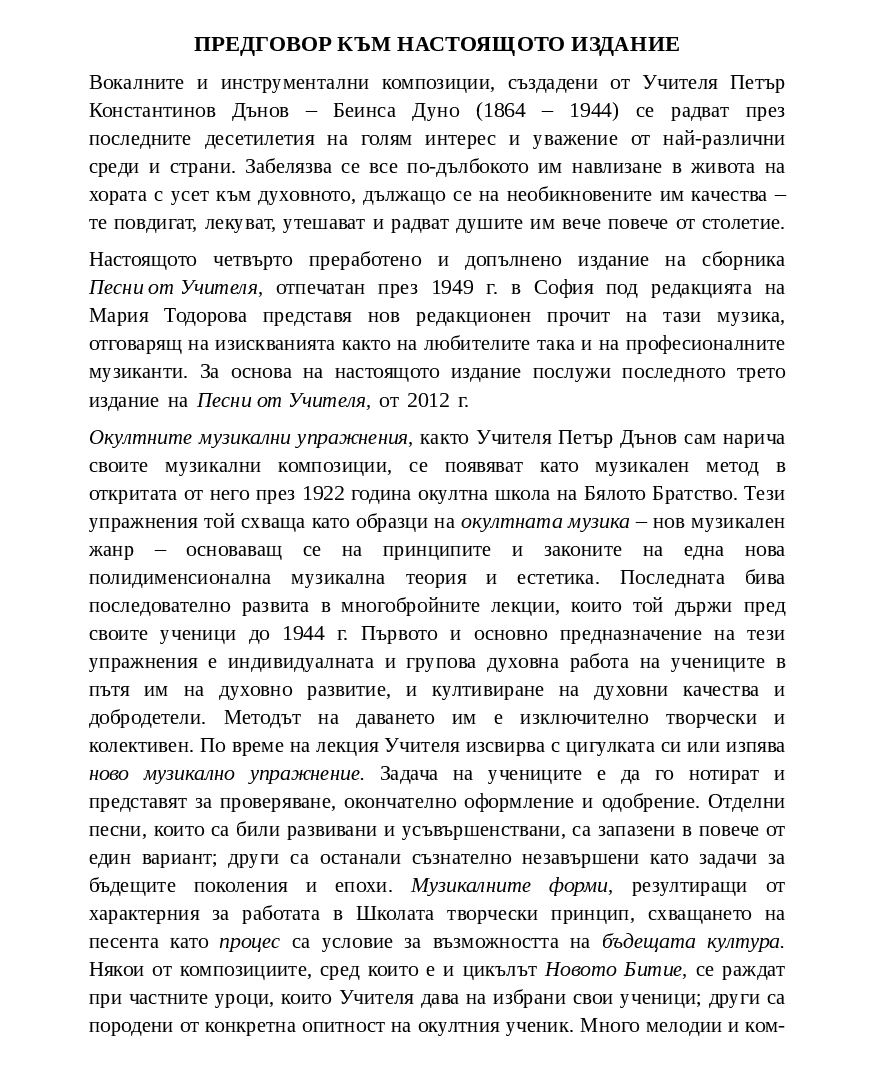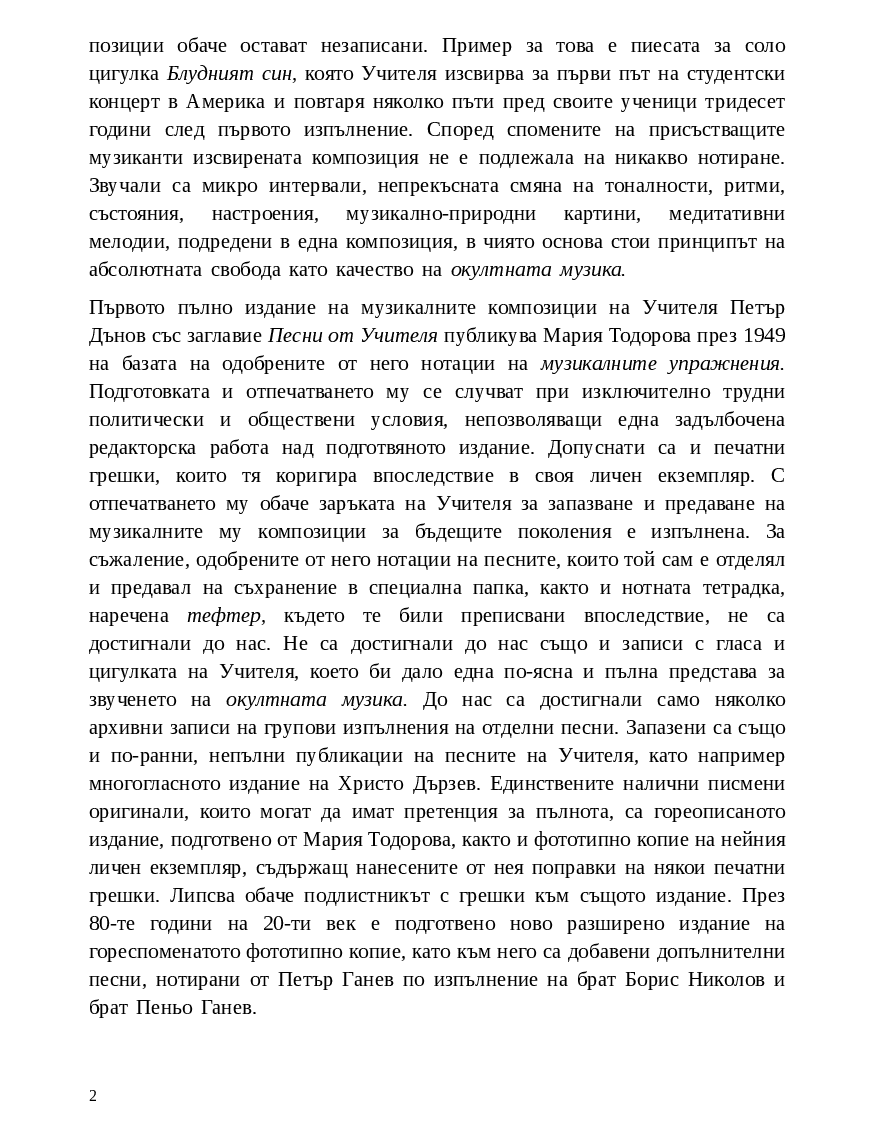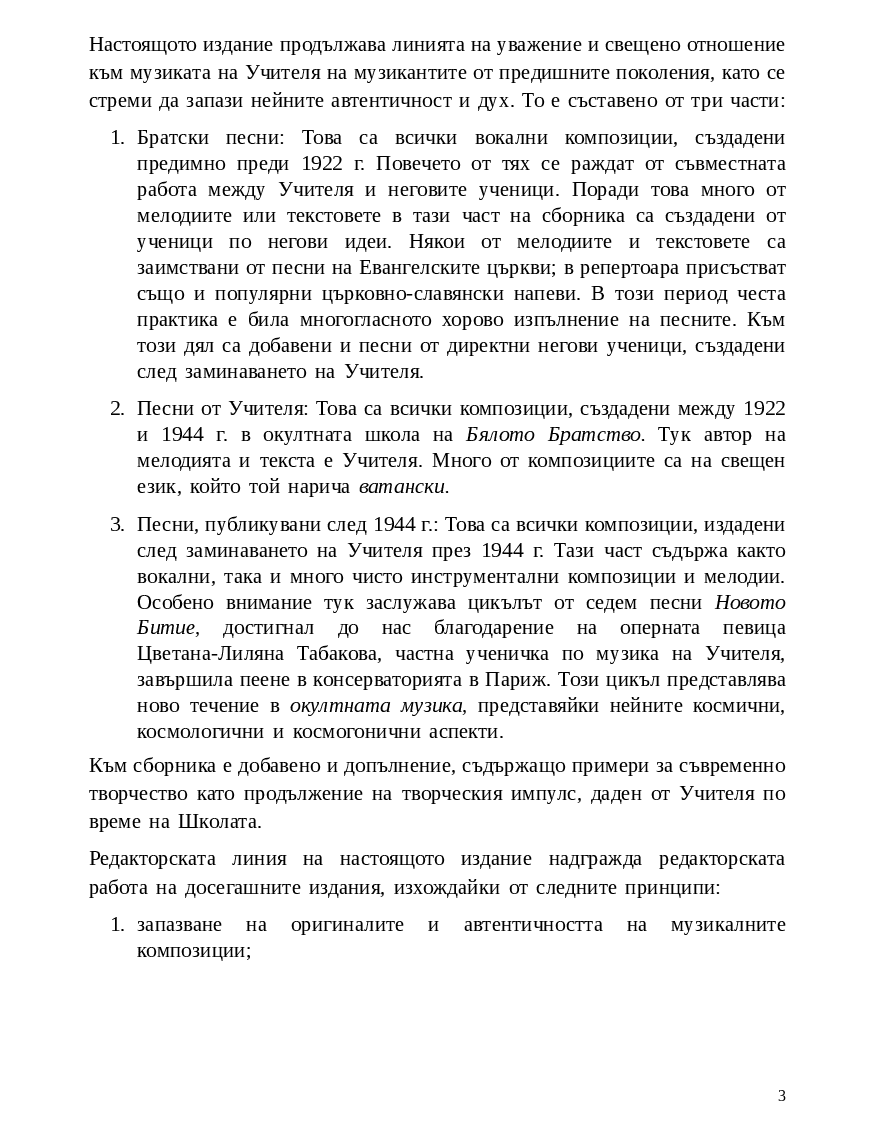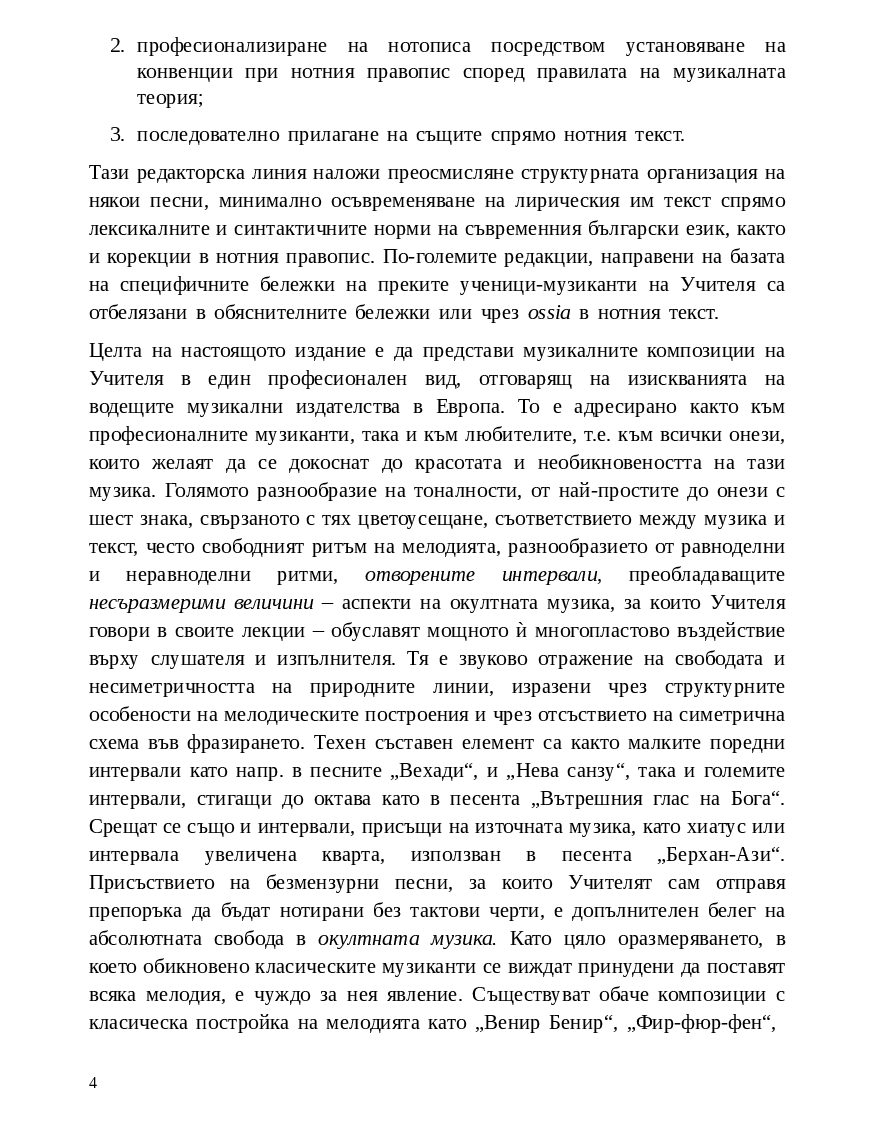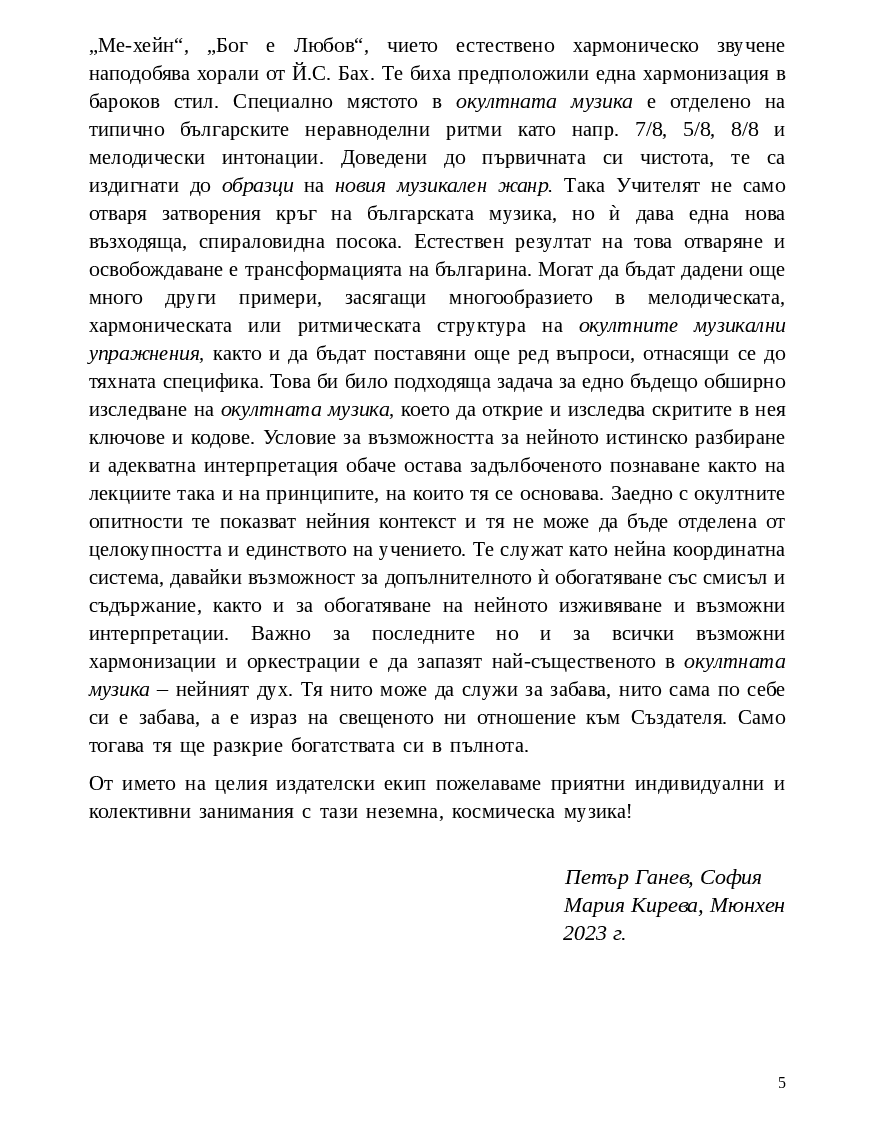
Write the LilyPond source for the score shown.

\version "2.24.2"

% include paper part and global functions
\include "include/globals.ily"

\bookpart {
  \paper {
    print-all-headers = ##f
    print-page-number = ##t
    print-first-page-number = ##f

    % put page numbers on the bottom
    oddHeaderMarkup = \markup ""
    evenHeaderMarkup = \markup ""
    oddFooterMarkup = \markup
    \fill-line {
      ""
      \if \should-print-page-number \fromproperty #'page:page-number-string
    }
    evenFooterMarkup = \markup
    \fill-line {
      \if \should-print-page-number \fromproperty #'page:page-number-string
      ""
    }

    left-margin = 1.5\cm
    right-margin = 1.5\cm
    top-margin = 1.6\cm
    bottom-margin = 1.2\cm
    ragged-bottom = ##t % do not spread the staves to fill the whole vertical space


  }

  \tocItem \markup "Предговор към настоящото издание"
  \markup \fontsize  #+3.0 { \fill-line \bold {"ПРЕДГОВОР КЪМ НАСТОЯЩОТО ИЗДАНИЕ"} }

  \markup \fontsize #+2.5 {
    \vspace #0.9  \override #'(baseline-skip . 2.7)
    \justify {

      Вокалните и инструментални композиции, създадени от Учителя Петър Константинов Дънов – Беинса Дуно (1864 – 1944) се радват през последните десетилетия на голям интерес и уважение от най-различни среди и страни. Забелязва се все по-дълбокото им навлизане в живота на хората с усет към духовното, дължащо се на необикновените им качества – те повдигат, лекуват, утешават и радват душите им вече повече от столетие.
    }
  }

  \markup \fontsize #+2.5 {
    \vspace #0.9  \override #'(baseline-skip . 2.7)
    \justify {

      Настоящото четвърто преработено и допълнено издание на сборника \italic"Песни от Учителя," отпечатан през 1949 г. в София под редакцията на Мария Тодорова представя нов редакционен прочит на тази музика, отговарящ на изискванията както на любителите така и на професионалните музиканти. За основа на настоящото издание послужи последното трето издание на \italic"Песни от Учителя," от 2012 г.
    }
  }
  \markup \fontsize #+2.5 {
    \vspace #0.9  \override #'(baseline-skip . 2.7)
    \justify {
      \italic {Окултните} \italic {музикални} \italic {упражнения,} както Учителя Петър Дънов сам нарича своите музикални композиции, се появяват като музикален метод в откритата от него през 1922 година окултна школа на Бялото Братство. Тези упражнения той схваща като образци на \italic {окултната} \italic {музика} – нов музикален жанр – основаващ се на принципите и законите на една нова полидименсионална  музикална теория и естетика. Последната бива последователно развита в многобройните лекции, които той държи пред своите ученици до 1944 г. Първото и основно предназначение на тези упражнения е индивидуалната и групова духовна работа на учениците в пътя им на духовно развитие, и култивиране на духовни качества и добродетели. Методът на даването им е изключително творчески и колективен. По време на лекция Учителя изсвирва с цигулката си или изпява \italic {ново} \italic {музикално} \italic {упражнение.} Задача на учениците е да го нотират и представят за проверяване, окончателно оформление и одобрение. Отделни песни, които са били развивани и усъвършенствани, са запазени в повече от един вариант; други са останали съзнателно незавършени като задачи за бъдещите поколения и епохи. \italic {Музикалните} \italic {форми,} резултиращи от характерния за работата в Школата творчески принцип, схващането на песента като \italic {процес} са условие за възможността на \italic {бъдещата} \italic {култура.}  Някои от композициите, сред които е и цикълът \italic {Новото} \italic {Битие,} се раждат при частните уроци, които Учителя дава на избрани свои ученици; други са породени от конкретна опитност на окултния ученик. Много мелодии и ком-
    }
  }

  \markup \fontsize #+2.5 {
    \vspace #0 \override #'(baseline-skip . 2.7)
    \justify {
      позиции обаче остават незаписани. Пример за това е пиесата за соло цигулка \italic {Блудният} \italic {син,} която Учителя изсвирва за първи път на студентски концерт в Америка и повтаря няколко пъти пред своите ученици тридесет години след първото изпълнение. Според спомените на присъстващите музиканти изсвирената композиция не е подлежала на никакво нотиране. Звучали са микро интервали, непрекъсната смяна на тоналности, ритми, състояния, настроения, музикално-природни картини, медитативни мелодии, подредени в една композиция, в чиято основа стои принципът на абсолютната свобода като качество на \italic{окултната} \italic {музика.}
    }
  }

  \markup \fontsize #+2.5 {
    \vspace #0.9  \override #'(baseline-skip . 2.7)
    \justify {
      Първото пълно издание на музикалните композиции на Учителя Петър Дънов със заглавие \italic {Песни} \italic {от} \italic {Учителя} публикува Мария Тодорова през 1949 на базата на одобрените от него нотации на \italic {музикалните} \italic {упражнения.} Подготовката и отпечатването му се случват при изключително трудни политически и обществени условия, непозволяващи една задълбочена редакторска работа над подготвяното издание. Допуснати са и печатни грешки, които тя коригира впоследствие в своя личен екземпляр. С отпечатването му обаче заръката на Учителя за запазване и предаване на музикалните му композиции за бъдещите поколения е изпълнена. За съжаление, одобрените от него нотации на песните, които той сам е отделял и предавал на съхранение в специална папка, както и нотната тетрадка, наречена \italic {тефтер,} където те били преписвани впоследствие, не са достигнали до нас. Не са достигнали до нас също и записи с гласа и цигулката на Учителя, което би дало една по-ясна и пълна представа за звученето на \italic {окултната} \italic {музика.} До нас са достигнали само няколко архивни записи на групови изпълнения на отделни песни. Запазени са също и по-ранни, непълни публикации на песните на Учителя, като например многогласното издание на Христо Дързев. Единствените налични писмени оригинали, които могат да имат претенция за пълнота, са гореописаното издание, подготвено от Мария Тодорова, както и фототипно копие на нейния личен екземпляр, съдържащ нанесените от нея поправки на някои печатни грешки. Липсва обаче подлистникът с грешки към същото издание. През 80-те години на 20-ти век е подготвено ново разширено издание на гореспоменатото фототипно копие, като към него са добавени допълнителни песни, нотирани от Петър Ганев по изпълнение на брат Борис Николов и брат Пеньо Ганев.
    }
  }

  \markup \fontsize #+2.5 {
    \override #'(baseline-skip . 2.7)
    \justify {
      Настоящото издание продължава линията на уважение и свещено отношение към музиката на Учителя на музикантите от предишните поколения, като се стреми да запази нейните автентичност и дух. То е съставено от три части:
    }
  }

  \markup \override #'(line-width . 62.5) \fontsize  #+2.5 {
    \vspace #0.9  \override #'(baseline-skip . 2.5) \column {
      "    1."
    }
    \hspace #0.5
    \override #'(baseline-skip . 2.5) \column {
      \justify {
        Братски песни: Това са всички вокални композиции, създадени предимно преди 1922 г. Повечето от тях се раждат от съвместната работа между Учителя и неговите ученици. Поради това много от мелодиите или текстовете в тази част на сборника са създадени от ученици по негови идеи. Някои от мелодиите и текстовете са заимствани от песни на Евангелските църкви; в репертоара присъстват също и популярни църковно-славянски напеви. В този период честа практика е била многогласното хорово изпълнение на песните. Към този дял са добавени и песни от директни негови ученици, създадени след заминаването на Учителя.
      }
    }
  }

  \markup \override #'(line-width . 62.5) \fontsize  #+2.5 {
    \vspace #0.9  \override #'(baseline-skip . 2.5) \column {
      "    2."
    }
    \hspace #0.5
    \override #'(baseline-skip . 2.5) \column {
      \justify {
        Песни от Учителя: Това са всички композиции, създадени между 1922 и 1944 г. в окултната школа на \italic {Бялото}
        \italic {Братство.} Тук автор на мелодията и текста е Учителя. Много от композициите са на свещен език, който той
        нарича \italic {ватански.}
      }
    }
  }

  \markup \override #'(line-width . 62.5) \fontsize  #+2.5 {
    \vspace #0.9  \override #'(baseline-skip . 2.5) \column {
      "    3."
    }
    \hspace #0.5
    \override #'(baseline-skip . 2.5) \column {
      \justify {
        Песни, публикувани след 1944 г.: Това са всички композиции, издадени след заминаването на Учителя през 1944 г.
        Тази част съдържа както вокални, така и много чисто инструментални композиции и мелодии. Особено внимание тук
        заслужава цикълът от седем песни \italic {Новото} \italic{Битие,} достигнал до нас благодарение на оперната певица Цветана-Лиляна Табакова, частна ученичка по музика на Учителя, завършила пеене в консерваторията в Париж. Този цикъл
        представлява ново течение в \italic {окултната} \italic {музика,} представяйки нейните космични, космологични и космогонични аспекти.
      }
    }
  }

  \markup \fontsize #+2.5 {
    \vspace #0.9  \override #'(baseline-skip . 2.7)
    \justify {
      Към сборника е добавено и допълнение, съдържащо примери за съвременно творчество като продължение на творческия импулс, даден от Учителя по време на Школата.

    }
  }

  \markup \fontsize #+2.5 {
    \vspace #0.9  \override #'(baseline-skip . 2.7)
    \justify {
      Редакторската линия на настоящото издание надгражда редакторската работа на досегашните издания, изхождайки
      от следните принципи:
    }
  }

  \markup \override #'(line-width . 62.5) \fontsize  #+2.5 {
    \vspace #0.9  \override #'(baseline-skip . 2.5) \column {
      "    1."
    }
    \hspace #0.5
    \override #'(baseline-skip . 2.5) \column {
      \justify {
        запазване на оригиналите и автентичността на музикалните композиции;
      }
    }
  }

  \markup \override #'(line-width . 62.5) \fontsize  #+2.5 {
    \vspace #0.9  \override #'(baseline-skip . 2.5) \column {
      "    2."
    }
    \hspace #0.5
    \override #'(baseline-skip . 2.5) \column {
      \justify {
        професионализиране на нотописа посредством установяване на конвенции при нотния правопис според правилата на музикалната теория; 
      }
    }
  }

  \markup \override #'(line-width . 62.5) \fontsize  #+2.5 {
    \vspace #0.9  \override #'(baseline-skip . 2.5) \column {
      "    3."
    }
    \hspace #0.5
    \override #'(baseline-skip . 2.5) \column {
      \justify {
        последователно прилагане на същите спрямо нотния текст.
      }
    }
  }


  \markup \fontsize #+2.5 {
    \vspace #0.9  \override #'(baseline-skip . 2.7)
    \justify {
      Тази редакторска линия наложи преосмисляне структурната организация на някои песни, минимално осъвременяване на лирическия им текст спрямо лексикалните и синтактичните норми на съвременния български език, както и корекции в нотния правопис. По-големите редакции, направени на базата на специфичните бележки на преките ученици-музиканти на Учителя са отбелязани в обяснителните бележки или чрез \italic {ossia} в нотния текст.
    }
  }



  \markup \fontsize #+2.5 {
    \vspace #0.9  \override #'(baseline-skip . 2.7)
    \justify {

      Целта на настоящото издание е да представи музикалните композиции на Учителя в един професионален вид, отговарящ на изискванията на \justify-line {водещите музикални издателства в Европа. То е адресирано както към} професионалните музиканти, така и към любителите, т.е. към всички онези, които желаят да се докоснат до красотата и необикновеността на тази музика. Голямото разнообразие на тоналности, от най-простите до онези с шест знака, свързаното с тях цветоусещане, съответствието между музика и текст, често свободният ритъм на мелодията, разнообразието от равноделни и неравноделни ритми, \italic {отворените} \italic {интервали,} преобладаващите \italic {несъразмерими} \italic {величини} – аспекти на окултната музика, за които Учителя говори в своите лекции – обуславят мощното ѝ многопластово въздействие върху слушателя и изпълнителя. Тя е звуково отражение на свободата и несиметричността на природните линии, изразени чрез структурните особености на мелодическите построения и чрез отсъствието на симетрична схема във фразирането. Техен съставен елемент са както малките поредни интервали като напр. в песните „Вехади“, и „Нева санзу“, така и големите интервали, стигащи до октава като в песента „Вътрешния глас на Бога“. Срещат се също и интервали, присъщи на източната музика, като хиатус или интервала увеличена кварта, използван в песента „Берхан-Ази“.    Присъствието на безмензурни песни, за които Учителят сам отправя препоръка да бъдат нотирани без тактови черти, е допълнителен белег на абсолютната свобода в \italic {окултната} \italic {музика.} Като цяло оразмеряването, в което обикновено класическите музиканти се виждат принудени да поставят всяка мелодия, е чуждо за нея явление. Съществуват обаче композиции с класическа постройка на мелодията като „Венир Бенир“, „Фир-фюр-фен“,
    }
  }



  \markup \fontsize #+2.5 {
    \vspace #0.9  \override #'(baseline-skip . 2.7)
    \justify {
      „Ме-хейн“, „Бог е Любов“, чието естествено хармоническо звучене наподобява хорали от Й.С. Бах. Те биха предположили една хармонизация в бароков стил. Специално мястото в \italic {окултната} \italic {музика} е отделено на типично българските неравноделни ритми като напр. 7/8, 5/8, 8/8 и мелодически интонации. Доведени до първичната си чистота, те са издигнати до \italic {образци} на \italic {новия} \italic {музикален} \italic {жанр.} Така Учителят не само отваря затворения кръг на българската музика, но ѝ дава една нова възходяща, спираловидна посока. Естествен резултат на това отваряне и освобождаване е трансформацията на българина. Могат да бъдат дадени още много други примери, засягащи многообразието в мелодическата, хармоническата или ритмическата структура на \italic {окултните} \italic {музикални} \italic {упражнения,} както и да бъдат поставяни още ред въпроси, отнасящи

      се до тяхната специфика. Това би било подходяща задача за едно бъдещо обширно изследване на \italic {окултната} \italic {музика,} което да открие и изследва скритите в нея ключове и кодове. Условие за възможността за нейното истинско разбиране и адекватна интерпретация обаче остава задълбоченото познаване както на лекциите така и на принципите, на които тя се основава. Заедно с окултните опитности те показват нейния контекст и тя не може да бъде отделена от целокупността и единството на учението. Те служат като нейна координатна система, давайки възможност за допълнителното ѝ обогатяване със смисъл и съдържание, както и за обогатяване на нейното изживяване и възможни интерпретации. Важно за последните но и за всички възможни хармонизации и оркестрации е да запазят най-същественото в \italic {окултната} \italic {музика} – нейният дух. Тя нито може да служи за забава, нито сама по себе си е забава, а е израз на свещеното ни отношение към Създателя. Само тогава тя ще разкрие богатствата си в пълнота.
    }
  }

  \markup \fontsize #+2.5 {
    \vspace #0.9  \override #'(baseline-skip . 2.7)
    \justify {

      От името на целия издателски екип пожелаваме приятни индивидуални и колективни занимания с тази неземна, космическа музика!

    }
  }

  \markup \fontsize #+3 \raise #0 \override #'(baseline-skip . 2.7) {
    \column {
      \line {"  "}
      \line {"  "}
      \fill-line { "" ""  \italic {"Петър Ганев, София    "} }
      \fill-line { "" ""  \italic {"Мария Кирева, Мюнхен"} }
      \fill-line { "" ""  \italic {"2023 г.                            "} }
    }
  }


} % bookpart



% Più mosso
% „Weiße Bruderschaft“
